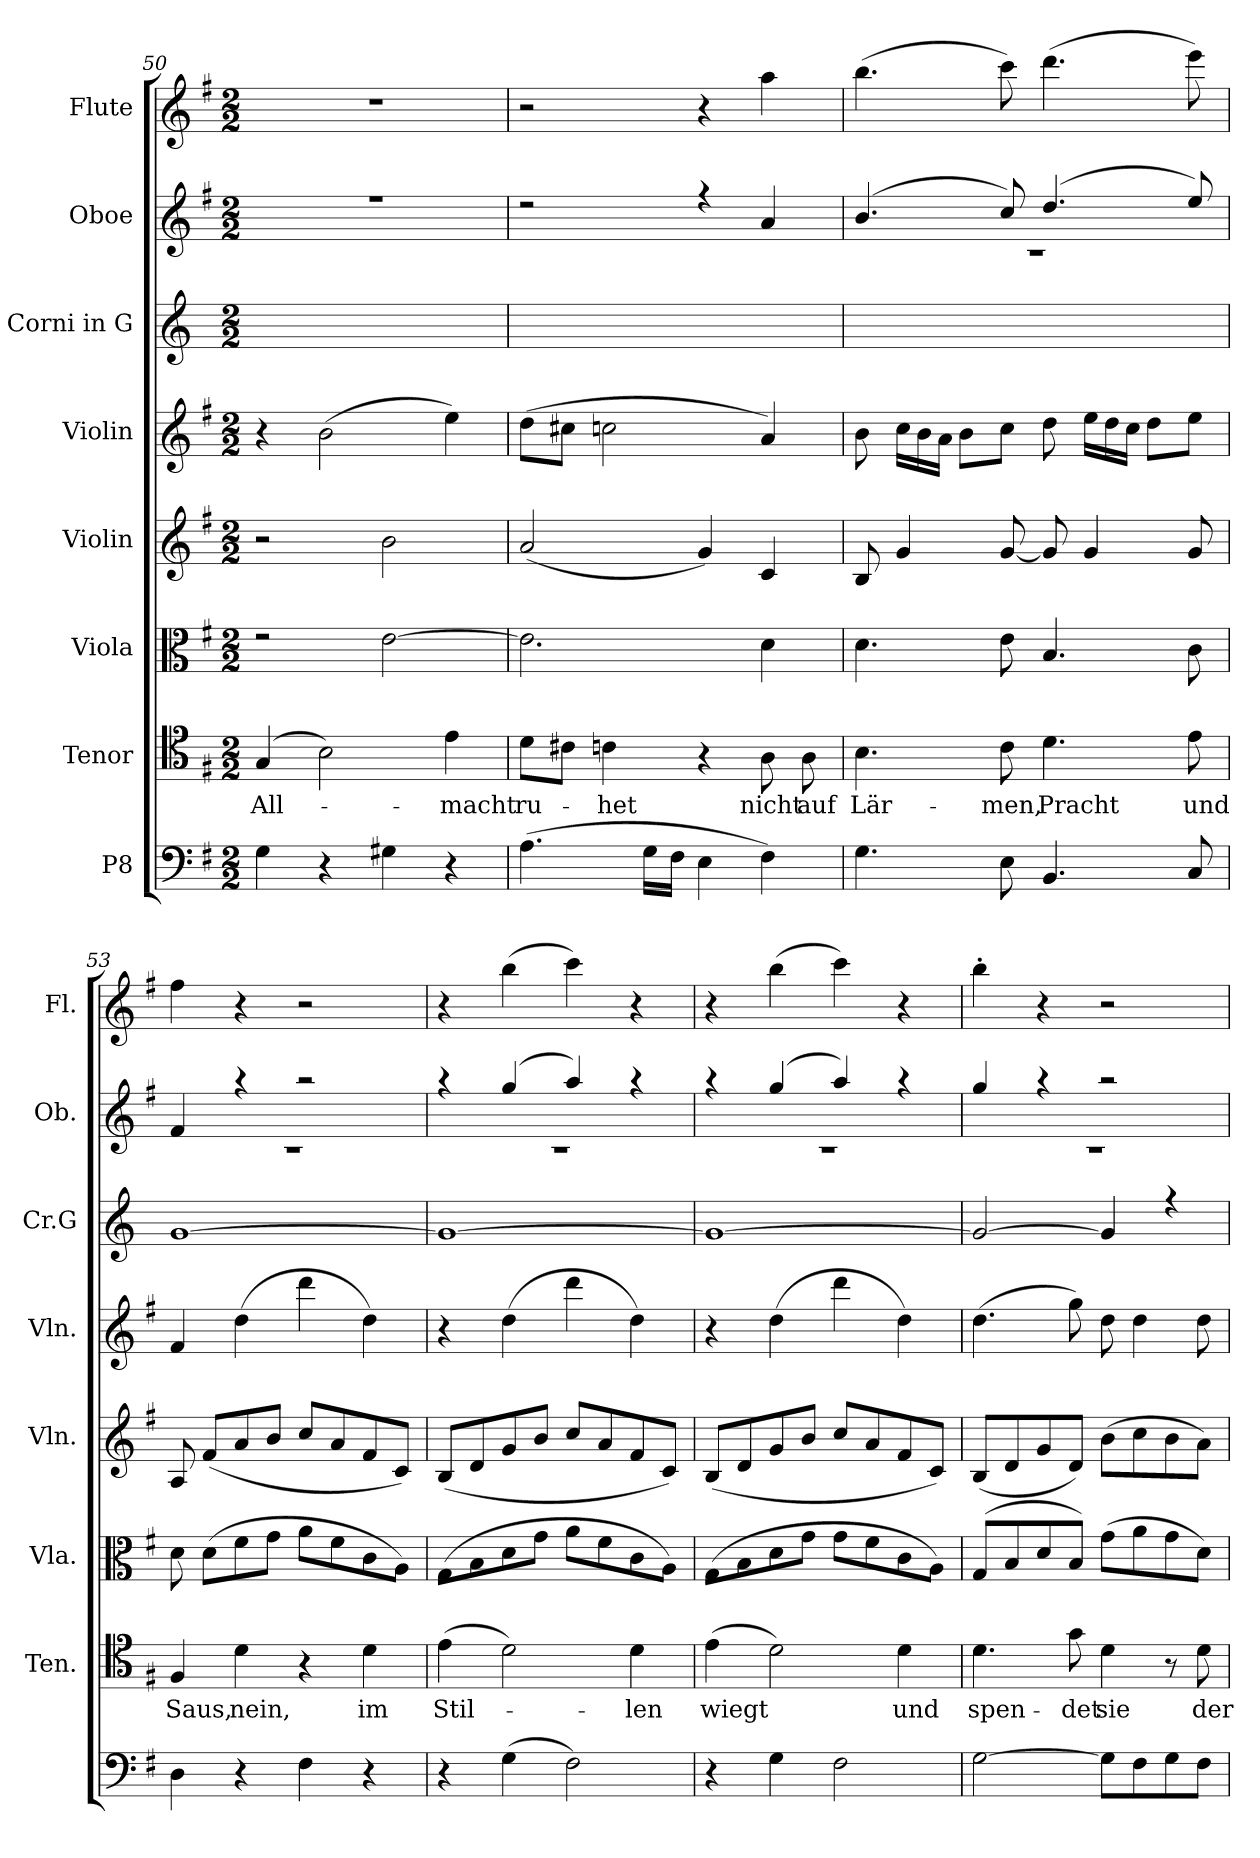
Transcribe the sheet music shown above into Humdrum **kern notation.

**kern	**kern	**text	**kern	**kern	**kern	**kern	**kern	**kern
*part8	*part7	*part7	*part6	*part5	*part4	*part3	*part2	*part1
*staff8	*staff7	*staff7	*staff6	*staff5	*staff4	*staff3	*staff2	*staff1
*I"P8	*I"Tenor	*	*I"Viola	*I"Violin	*I"Violin	*I"Corni in G	*I"Oboe	*I"Flute
*	*I'Ten.	*	*I'Vla.	*I'Vln.	*I'Vln.	*I'Cr.G	*I'Ob.	*I'Fl.
*clefF4	*clefC4	*	*clefC3	*clefG2	*clefG2	*clefG2	*clefG2	*clefG2
*	*	*	*	*	*	*ITrd3c5	*	*
*k[f#]	*k[f#]	*	*k[f#]	*k[f#]	*k[f#]	*k[f#]	*k[f#]	*k[f#]
*G:	*G:	*	*G:	*G:	*G:	*G:	*G:	*G:
*M2/2	*M2/2	*	*M2/2	*M2/2	*M2/2	*M2/2	*M2/2	*M2/2
=50	=50	=50	=50	=50	=50	=50	=50	=50
!	!	!LO:LY:b	!	!	!	!	!	!
*	*	*	*^	*	*	*^	*^	*
4G\	(>4G/	All-	2r	1ryy	2r	4r	1ryy	1ryy	1r	1ryy	1r
4r	2B\)	.	.	.	.	(>2b\	.	.	.	.	.
4G#X\	.	.	[>2e\	.	2b\	.	.	.	.	.	.
!	!	!LO:LY:b	!	!	!	!	!	!	!	!	!
4r	4e\	-macht	.	.	.	4ee\)	.	.	.	.	.
!!LO:PB:g=z
=51	=51	=51	=51	=51	=51	=51	=51	=51	=51	=51	=51
!	!	!LO:LY:b	!	!	!	!	!	!	!	!	!
(>4.A\	8d\L	ru-	2.e\]	1ryy	(<2a/	(>8dd\L	1ryy	1ryy	2r	1ryy	2r
.	8c#X\J	.	.	.	.	8cc#X\J	.	.	.	.	.
!	!	!LO:LY:b	!	!	!	!	!	!	!	!	!
.	4cn\	-het	.	.	.	2ccn\	.	.	.	.	.
16G\LL	.	.	.	.	.	.	.	.	.	.	.
16F#\JJ	.	.	.	.	.	.	.	.	.	.	.
4E\	4r	.	.	.	4g/)	.	.	.	4r	.	4r
!	!	!LO:LY:b	!	!	!	!	!	!	!	!	!
4F#\)	8A\	nicht	4d\	.	4c/	4a/)	.	.	4a/	.	4aa\
!	!	!LO:LY:b	!	!	!	!	!	!	!	!	!
.	8A\	auf	.	.	.	.	.	.	.	.	.
=52	=52	=52	=52	=52	=52	=52	=52	=52	=52	=52	=52
!	!	!LO:LY:b	!	!	!	!	!	!	!	!	!
4.G\	4.B\	Lär-	4.d\	1ryy	8B/	8b\	1ryy	1ryy	(>4.b/	1rc	(>4.bb\
*	*	*	*	*	*	*Xtuplet	*	*	*	*	*
.	.	.	.	.	4g/	24cc\LL	.	.	.	.	.
.	.	.	.	.	.	24b\	.	.	.	.	.
.	.	.	.	.	.	24a\JJ	.	.	.	.	.
.	.	.	.	.	.	8b\L	.	.	.	.	.
!	!	!LO:LY:b	!	!	!	!	!	!	!	!	!
8E\	8c\	-men,	8e\	.	[<8g/	8cc\J	.	.	8cc/)	.	8ccc\)
!	!	!LO:LY:b	!	!	!	!	!	!	!	!	!
4.BB/	4.d\	Pracht	4.B/	.	8g/]	8dd\	.	.	(>4.dd/	.	(>4.ddd\
.	.	.	.	.	4g/	24ee\LL	.	.	.	.	.
.	.	.	.	.	.	24dd\	.	.	.	.	.
.	.	.	.	.	.	24cc\JJ	.	.	.	.	.
.	.	.	.	.	.	8dd\L	.	.	.	.	.
!	!	!LO:LY:b	!	!	!	!	!	!	!	!	!
8C/	8e\	und	8c\	.	8g/	8ee\J	.	.	8ee/)	.	8eee\)
=53	=53	=53	=53	=53	=53	=53	=53	=53	=53	=53	=53
!	!	!LO:LY:b	!	!	!	!	!	!	!	!	!
4D\	4F#/	Saus,	8d\	1ryy	8A/	4f#/	[<1d	1ryy	4f#/	1rc	4ff#\
.	.	.	(>8d\L	.	(<8f#/L	.	.	.	.	.	.
!	!	!LO:LY:b	!	!	!	!	!	!	!	!	!
4r	4d\	nein,	8f#\	.	8a/	(>4dd\	.	.	4raa	.	4r
.	.	.	8g\J	.	8b/J	.	.	.	.	.	.
4F#\	4r	.	8a\L	.	8cc/L	4ddd\	.	.	2raa	.	2r
.	.	.	8f#\	.	8a/	.	.	.	.	.	.
!	!	!LO:LY:b	!	!	!	!	!	!	!	!	!
4r	4d\	im	8c\	.	8f#/	4dd\)	.	.	.	.	.
.	.	.	8A\J)	.	8c/J)	.	.	.	.	.	.
=54	=54	=54	=54	=54	=54	=54	=54	=54	=54	=54	=54
!	!	!LO:LY:b	!	!	!	!	!	!	!	!	!
4r	(>4e\	Stil-	(>8G\L	1ryy	(<8B/L	4r	1d_	1ryy	4raa	1rc	4r
.	.	.	8B\	.	8d/	.	.	.	.	.	.
(>4G\	2d\)	.	8d\	.	8g/	(>4dd\	.	.	(>4gg/	.	(>4bb\
.	.	.	8g\J	.	8b/J	.	.	.	.	.	.
2F#\)	.	.	8a\L	.	8cc/L	4ddd\	.	.	4aa/)	.	4ccc\)
.	.	.	8f#\	.	8a/	.	.	.	.	.	.
!	!	!LO:LY:b	!	!	!	!	!	!	!	!	!
.	4d\	-len	8c\	.	8f#/	4dd\)	.	.	4raa	.	4r
.	.	.	8A\J)	.	8c/J)	.	.	.	.	.	.
=55	=55	=55	=55	=55	=55	=55	=55	=55	=55	=55	=55
!	!	!LO:LY:b	!	!	!	!	!	!	!	!	!
4r	(>4e\	wiegt	(>8G\L	1ryy	(<8B/L	4r	1d_	1ryy	4raa	1rc	4r
.	.	.	8B\	.	8d/	.	.	.	.	.	.
4G\	2d\)	.	8d\	.	8g/	(>4dd\	.	.	(>4gg/	.	(>4bb\
.	.	.	8g\J	.	8b/J	.	.	.	.	.	.
2F#\	.	.	8g\L	.	8cc/L	4ddd\	.	.	4aa/)	.	4ccc\)
.	.	.	8f#\	.	8a/	.	.	.	.	.	.
!	!	!LO:LY:b	!	!	!	!	!	!	!	!	!
.	4d\	und	8c\	.	8f#/	4dd\)	.	.	4raa	.	4r
.	.	.	8A\J)	.	8c/J)	.	.	.	.	.	.
!!LO:LB:g=z
=56	=56	=56	=56	=56	=56	=56	=56	=56	=56	=56	=56
!	!	!LO:LY:b	!	!	!	!	!	!	!	!	!
[>2G\	4.d\	spen-	(<8G/L	1ryy	(<8B/L	(>4.dd\	2d/_	1ryy	4gg/	1rc	4bb'>\
.	.	.	8B/	.	8d/	.	.	.	.	.	.
.	.	.	8d/	.	8g/	.	.	.	4raa	.	4r
!	!	!LO:LY:b	!	!	!	!	!	!	!	!	!
.	8g\	-det	8B/J)	.	8d/J)	8gg\)	.	.	.	.	.
!	!	!LO:LY:b	!	!	!	!	!	!	!	!	!
8G\L]	4d\	sie	(>8g\L	.	(>8b\L	8dd\	4d/]	.	2raa	.	2r
8F#\	.	.	8a\	.	8cc\	4dd\	.	.	.	.	.
8G\	8r	.	8g\	.	8b\	.	4r	.	.	.	.
!	!	!LO:LY:b	!	!	!	!	!	!	!	!	!
8F#\J	8d\	der	8d\J)	.	8a\J)	8dd\	.	.	.	.	.
*	*	*	*	*	*	*	*v	*v	*	*	*
*	*	*	*v	*v	*	*	*	*v	*v	*
=	=	=	=	=	=	=	=	=
*-	*-	*-	*-	*-	*-	*-	*-	*-
